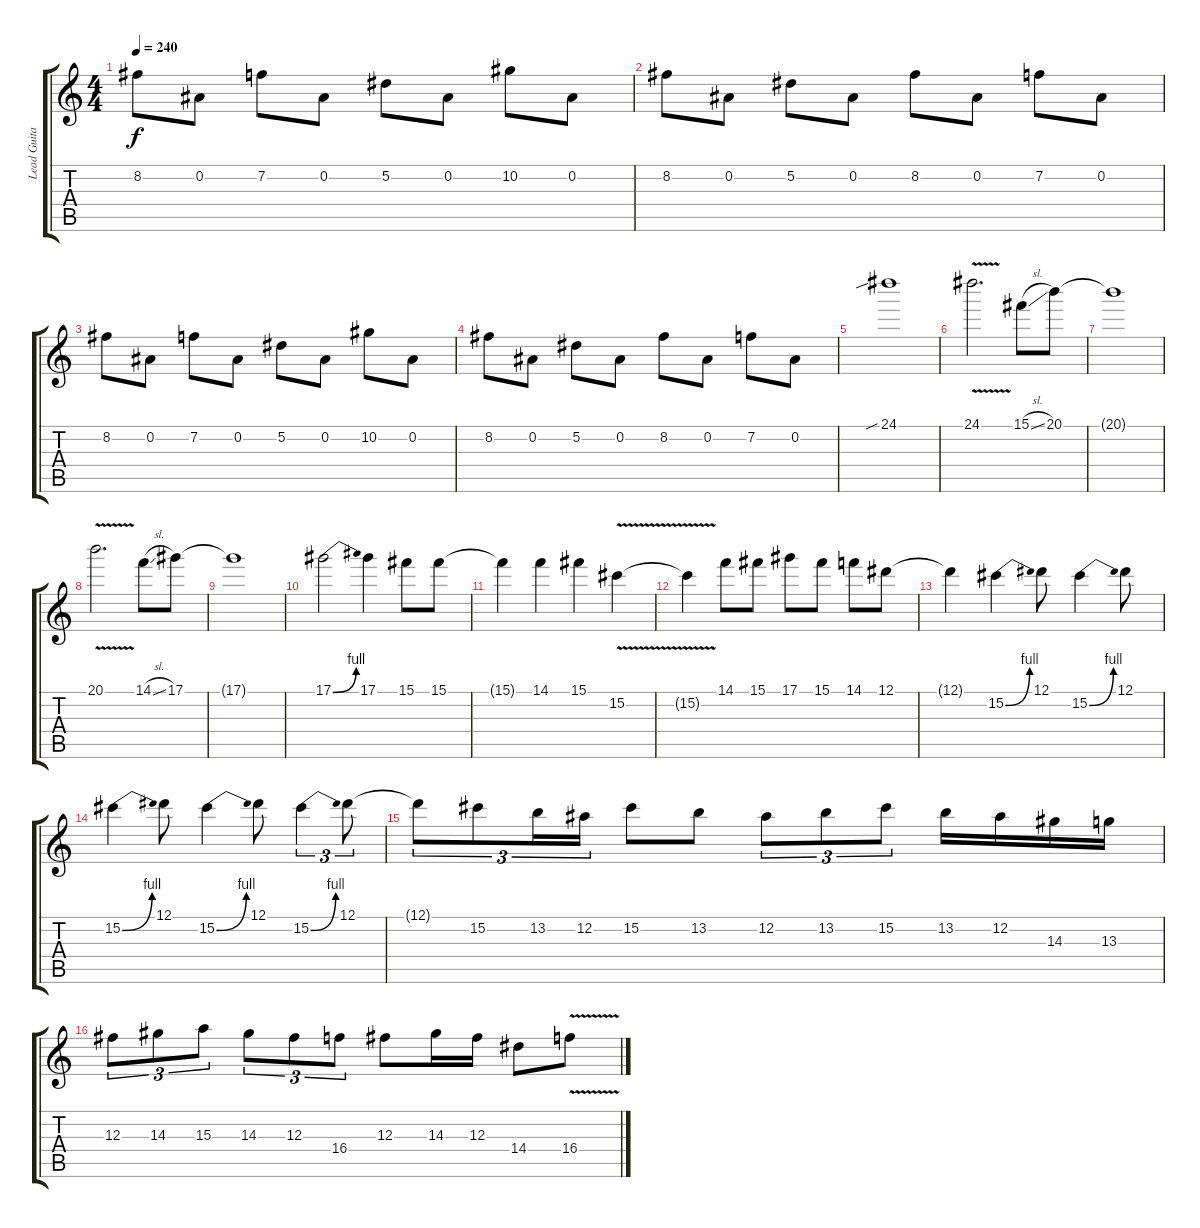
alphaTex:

\track ("Lead Guitar 1" "Lead Guita") {instrument distortionguitar}
\staff {score tabs}
\tuning (Eb4 Bb3 Gb3 Db3 Ab2 Eb2) {hide}
\ts (4 4)
\tempo 240
\clef g2
\ks c
8.2.8{dy f} 0.2.8 7.2.8 0.2.8 5.2.8 0.2.8 10.2.8 0.2.8 |
8.2.8 0.2.8 5.2.8 0.2.8 8.2.8 0.2.8 7.2.8 0.2.8 |
8.2.8 0.2.8 7.2.8 0.2.8 5.2.8 0.2.8 10.2.8 0.2.8 |
8.2.8 0.2.8 5.2.8 0.2.8 8.2.8 0.2.8 7.2.8 0.2.8 |
24.1{sib}.1 |
24.1{v}.2{d} 15.1{sl}.8 20.1.8 |
20.1{t}.1 |
20.1{v}.2{d} 14.1{sl}.8 17.1.8 |
17.1{t}.1 |
17.1{be (bend 0 0 60 4)}.2 17.1.4 15.1.8 15.1.8 |
15.1{t}.4 14.1.4 15.1.4 15.2{v}.4 |
15.2{t}.4 14.1.8 15.1.8 17.1.8 15.1.8 14.1.8 12.1.8 |
12.1{t}.4 15.2{be (bend 0 0 60 4)}.4 12.1.8 15.2{be (bend 0 0 60 4)}.4 12.1.8 |
15.2{be (bend 0 0 60 4)}.4 12.1.8 15.2{be (bend 0 0 60 4)}.4 12.1.8 15.2{be (bend 0 0 60 4)}.4{tu (3 2)} 12.1.8{tu (3 2)} |
12.1{t}.8{tu (3 2)} 15.2.8{tu (3 2)} 13.2.16{tu (3 2)} 12.2.16{tu (3 2)} 15.2.8 13.2.8 12.2.8{tu (3 2)} 13.2.8{tu (3 2)} 15.2.8{tu (3 2)} 13.2.16 12.2.16 14.3.16 13.3.16 |
12.3.8{tu (3 2)} 14.3.8{tu (3 2)} 15.3.8{tu (3 2)} 14.3.8{tu (3 2)} 12.3.8{tu (3 2)} 16.4.8{tu (3 2)} 12.3.8 14.3.16 12.3.16 14.4.8 16.4{v}.8
